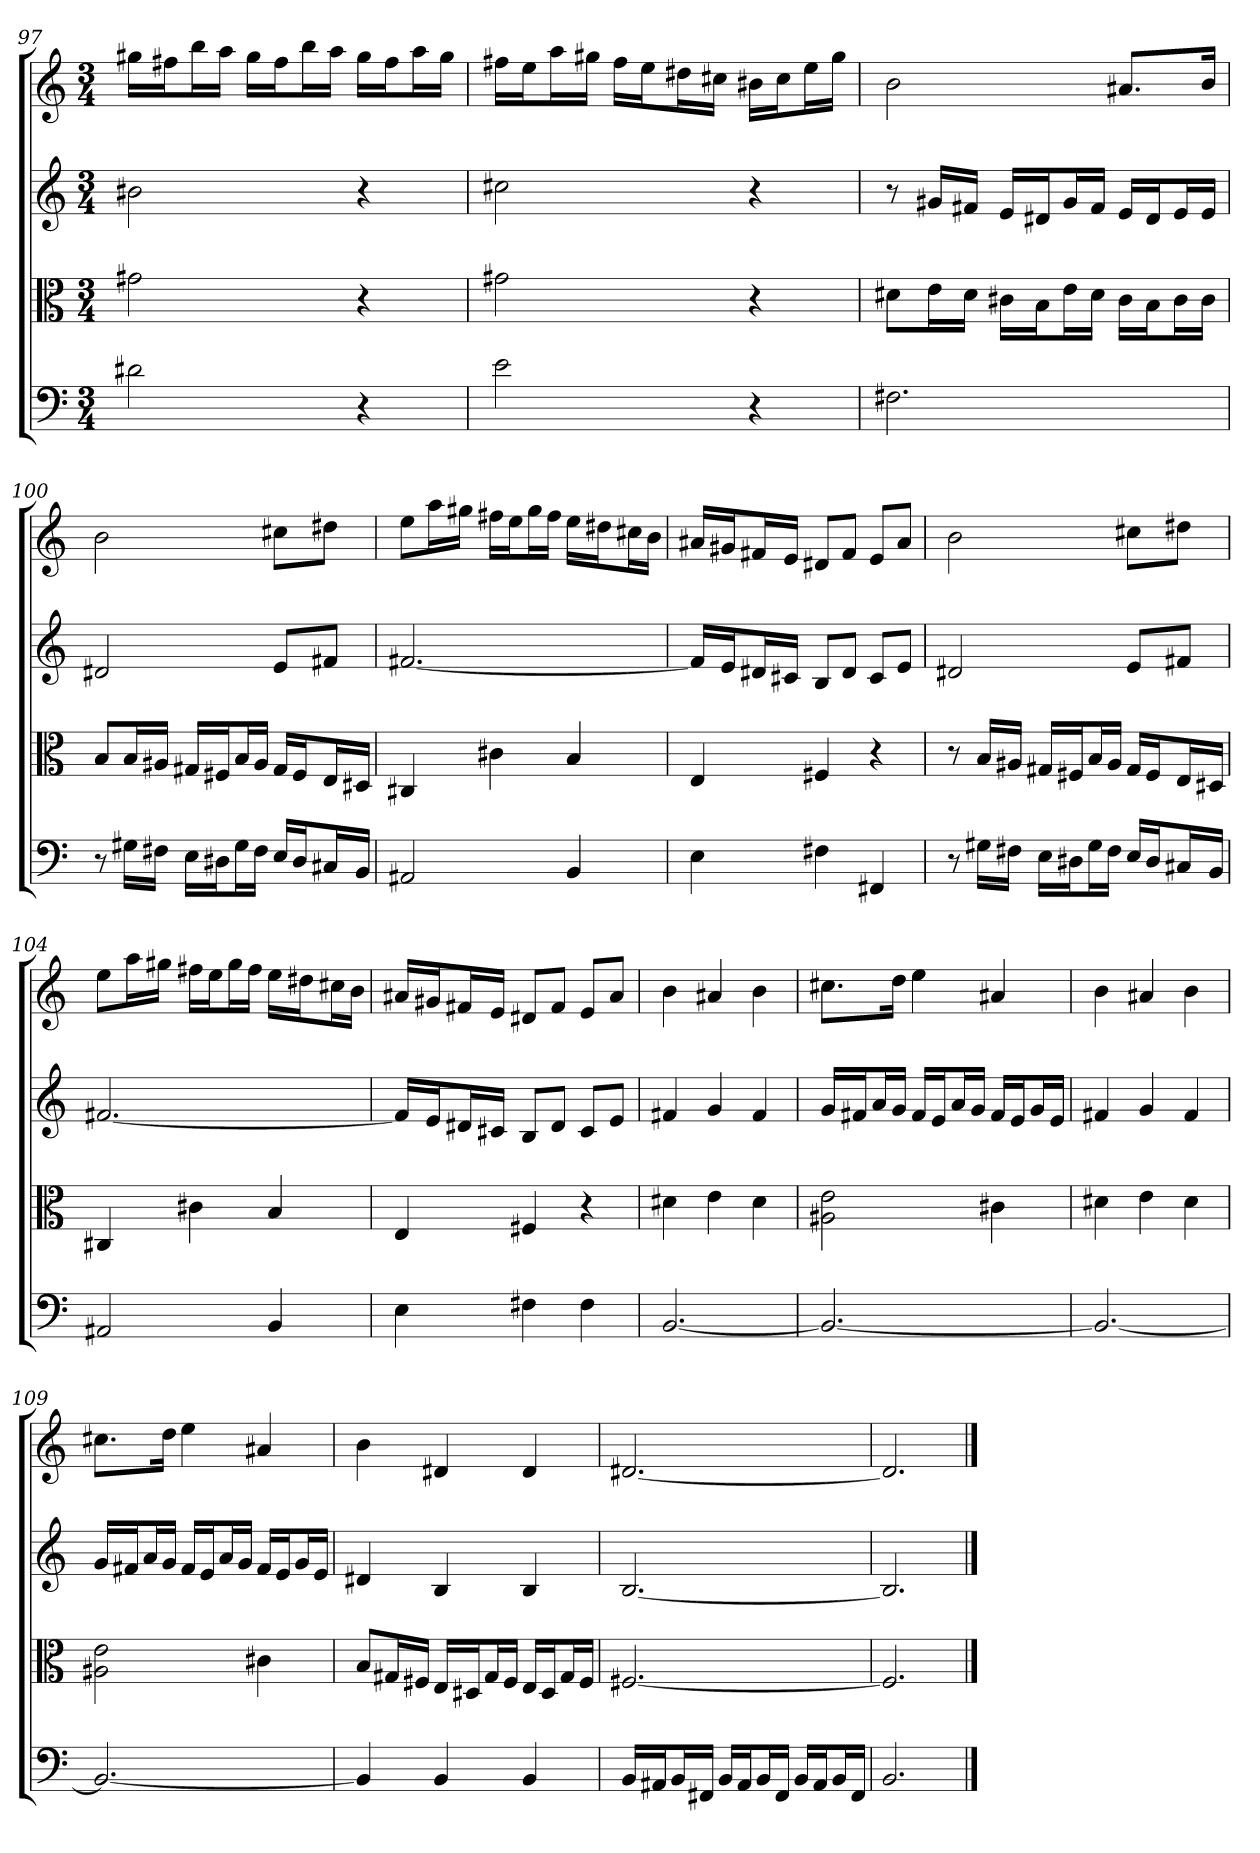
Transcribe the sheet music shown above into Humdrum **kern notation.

**kern	**kern	**kern	**kern
*part4	*part3	*part2	*part1
*staff4	*staff3	*staff2	*staff1
*clefF4	*clefC3	*	*
*k[]	*k[]	*k[]	*k[]
*a:	*a:	*a:	*a:
*M3/4	*M3/4	*M3/4	*M3/4
=97	=97	=97	=97
2d#X	2g#X	2b#X	16gg#XLL
.	.	.	16ff#XJ
.	.	.	16bbL
.	.	.	16aaJJ
.	.	.	16gg#LL
.	.	.	16ff#J
.	.	.	16bbL
.	.	.	16aaJJ
4r	4r	4r	16gg#LL
.	.	.	16ff#J
.	.	.	16aaL
.	.	.	16gg#JJ
=98	=98	=98	=98
2e	2g#X	2cc#X	16ff#XLL
.	.	.	16eeJ
.	.	.	16aaL
.	.	.	16gg#XJJ
.	.	.	16ff#LL
.	.	.	16eeJ
.	.	.	16dd#XL
.	.	.	16cc#XJJ
4r	4r	4r	16b#XLL
.	.	.	16cc#J
.	.	.	16eeL
.	.	.	16gg#JJ
=99	=99	=99	=99
2.F#X	8d#X\L	8r	2b
.	16e\L	16g#XLL	.
.	16d#\JJ	16f#XJJ	.
.	16c#X\LL	16eLL	.
.	16B\J	16d#XJ	.
.	16e\L	16g#L	.
.	16d#\JJ	16f#JJ	.
.	16c#\LL	16eLL	8.a#XL
.	16B\J	16d#J	.
.	16c#\L	16eL	.
.	16c#\JJ	16eJJ	16bJk
=100	=100	=100	=100
8r	8B/L	2d#X	2b
16G#X\LL	16B/L	.	.
16F#X\JJ	16A#X/JJ	.	.
16E\LL	16G#X/LL	.	.
16D#X\J	16F#X/J	.	.
16G#\L	16B/L	.	.
16F#\JJ	16A#/JJ	.	.
16E/LL	16G#/LL	8eL	8cc#XL
16D#/J	16F#/J	.	.
16C#X/L	16E/L	8f#XJ	8dd#XJ
16BB/JJ	16D#X/JJ	.	.
=101	=101	=101	=101
2AA#X	4C#X	[2.f#X	8eeL
.	.	.	16aaL
.	.	.	16gg#XJJ
.	4c#X	.	16ff#XLL
.	.	.	16eeJ
.	.	.	16gg#L
.	.	.	16ff#JJ
4BB	4B	.	16eeLL
.	.	.	16dd#XJ
.	.	.	16cc#XL
.	.	.	16bJJ
=102	=102	=102	=102
4E	4E	16f#LL]	16a#XLL
.	.	16eJ	16g#XJ
.	.	16d#XL	16f#XL
.	.	16c#XJJ	16eJJ
4F#X	4F#X	8BL	8d#XL
.	.	8d#J	8f#J
4FF#X	4r	8c#L	8eL
.	.	8eJ	8a#J
=103	=103	=103	=103
8r	8r	2d#X	2b
16G#X\LL	16B/LL	.	.
16F#X\JJ	16A#X/JJ	.	.
16E\LL	16G#X/LL	.	.
16D#X\J	16F#X/J	.	.
16G#\L	16B/L	.	.
16F#\JJ	16A#/JJ	.	.
16E/LL	16G#/LL	8eL	8cc#XL
16D#/J	16F#/J	.	.
16C#X/L	16E/L	8f#XJ	8dd#XJ
16BB/JJ	16D#X/JJ	.	.
=104	=104	=104	=104
2AA#X	4C#X	[2.f#X	8eeL
.	.	.	16aaL
.	.	.	16gg#XJJ
.	4c#X	.	16ff#XLL
.	.	.	16eeJ
.	.	.	16gg#L
.	.	.	16ff#JJ
4BB	4B	.	16eeLL
.	.	.	16dd#XJ
.	.	.	16cc#XL
.	.	.	16bJJ
=105	=105	=105	=105
4E	4E	16f#LL]	16a#XLL
.	.	16eJ	16g#XJ
.	.	16d#XL	16f#XL
.	.	16c#XJJ	16eJJ
4F#X	4F#X	8BL	8d#XL
.	.	8d#J	8f#J
4F#	4r	8c#L	8eL
.	.	8eJ	8a#J
=106	=106	=106	=106
[2.BB	4d#X	4f#X	4b
.	4e	4g	4a#X
.	4d#	4f#	4b
=107	=107	=107	=107
2.BB_	2A#X 2e	16gLL	8.cc#XL
.	.	16f#XJ	.
.	.	16aL	.
.	.	16gJJ	16ddJk
.	.	16f#LL	4ee
.	.	16eJ	.
.	.	16aL	.
.	.	16gJJ	.
.	4c#X	16f#LL	4a#X
.	.	16eJ	.
.	.	16gL	.
.	.	16eJJ	.
=108	=108	=108	=108
2.BB_	4d#X	4f#X	4b
.	4e	4g	4a#X
.	4d#	4f#	4b
=109	=109	=109	=109
2.BB_	2A#X 2e	16gLL	8.cc#XL
.	.	16f#XJ	.
.	.	16aL	.
.	.	16gJJ	16ddJk
.	.	16f#LL	4ee
.	.	16eJ	.
.	.	16aL	.
.	.	16gJJ	.
.	4c#X	16f#LL	4a#X
.	.	16eJ	.
.	.	16gL	.
.	.	16eJJ	.
=110	=110	=110	=110
4BB]	8B/L	4d#X	4b
.	16G#X/L	.	.
.	16F#X/JJ	.	.
4BB	16E/LL	4B	4d#X
.	16D#X/J	.	.
.	16G#/L	.	.
.	16F#/JJ	.	.
4BB	16E/LL	4B	4d#
.	16D#/J	.	.
.	16G#/L	.	.
.	16F#/JJ	.	.
=111	=111	=111	=111
16BB/LL	[2.F#X	[2.B	[2.d#X
16AA#X/J	.	.	.
16BB/L	.	.	.
16FF#X/JJ	.	.	.
16BB/LL	.	.	.
16AA#/J	.	.	.
16BB/L	.	.	.
16FF#/JJ	.	.	.
16BB/LL	.	.	.
16AA#/J	.	.	.
16BB/L	.	.	.
16FF#/JJ	.	.	.
=112	=112	=112	=112
2.BB	2.F#]	2.B]	2.d#]
==	==	==	==
*-	*-	*-	*-
